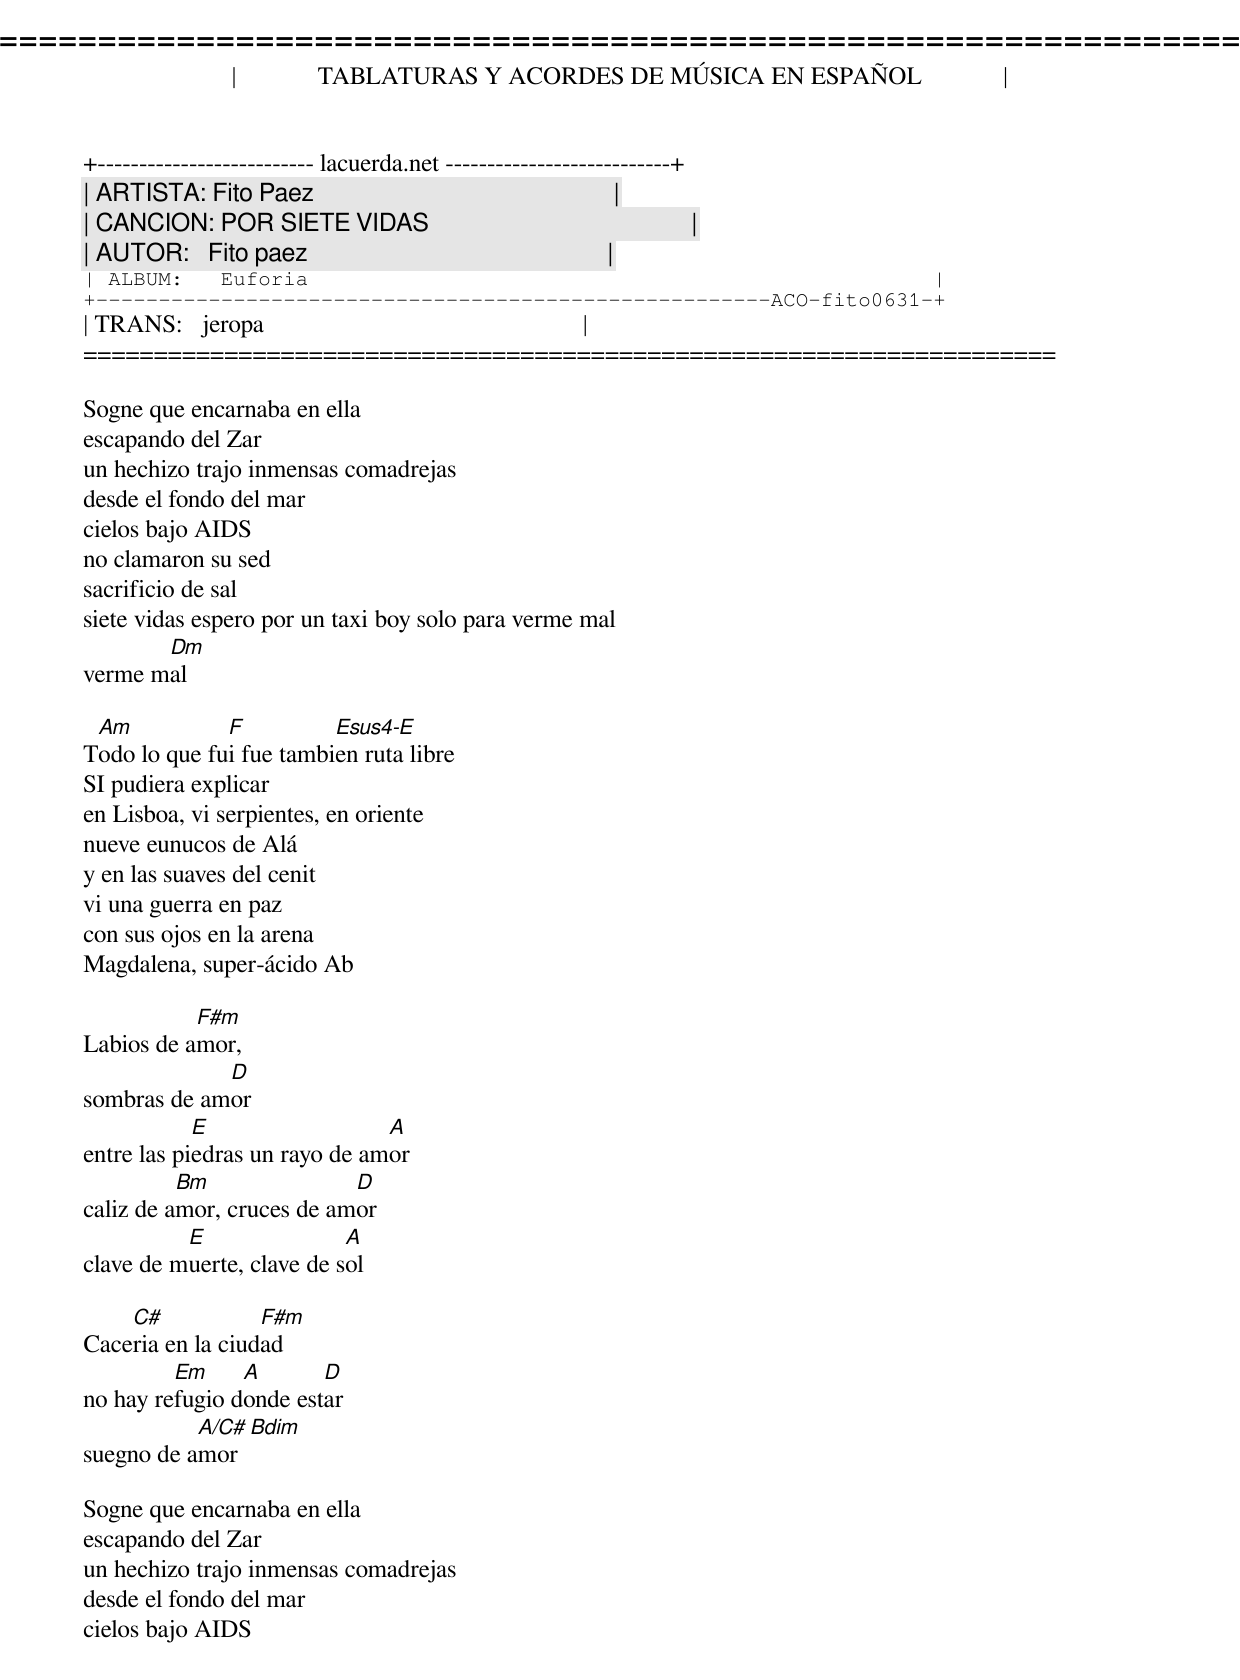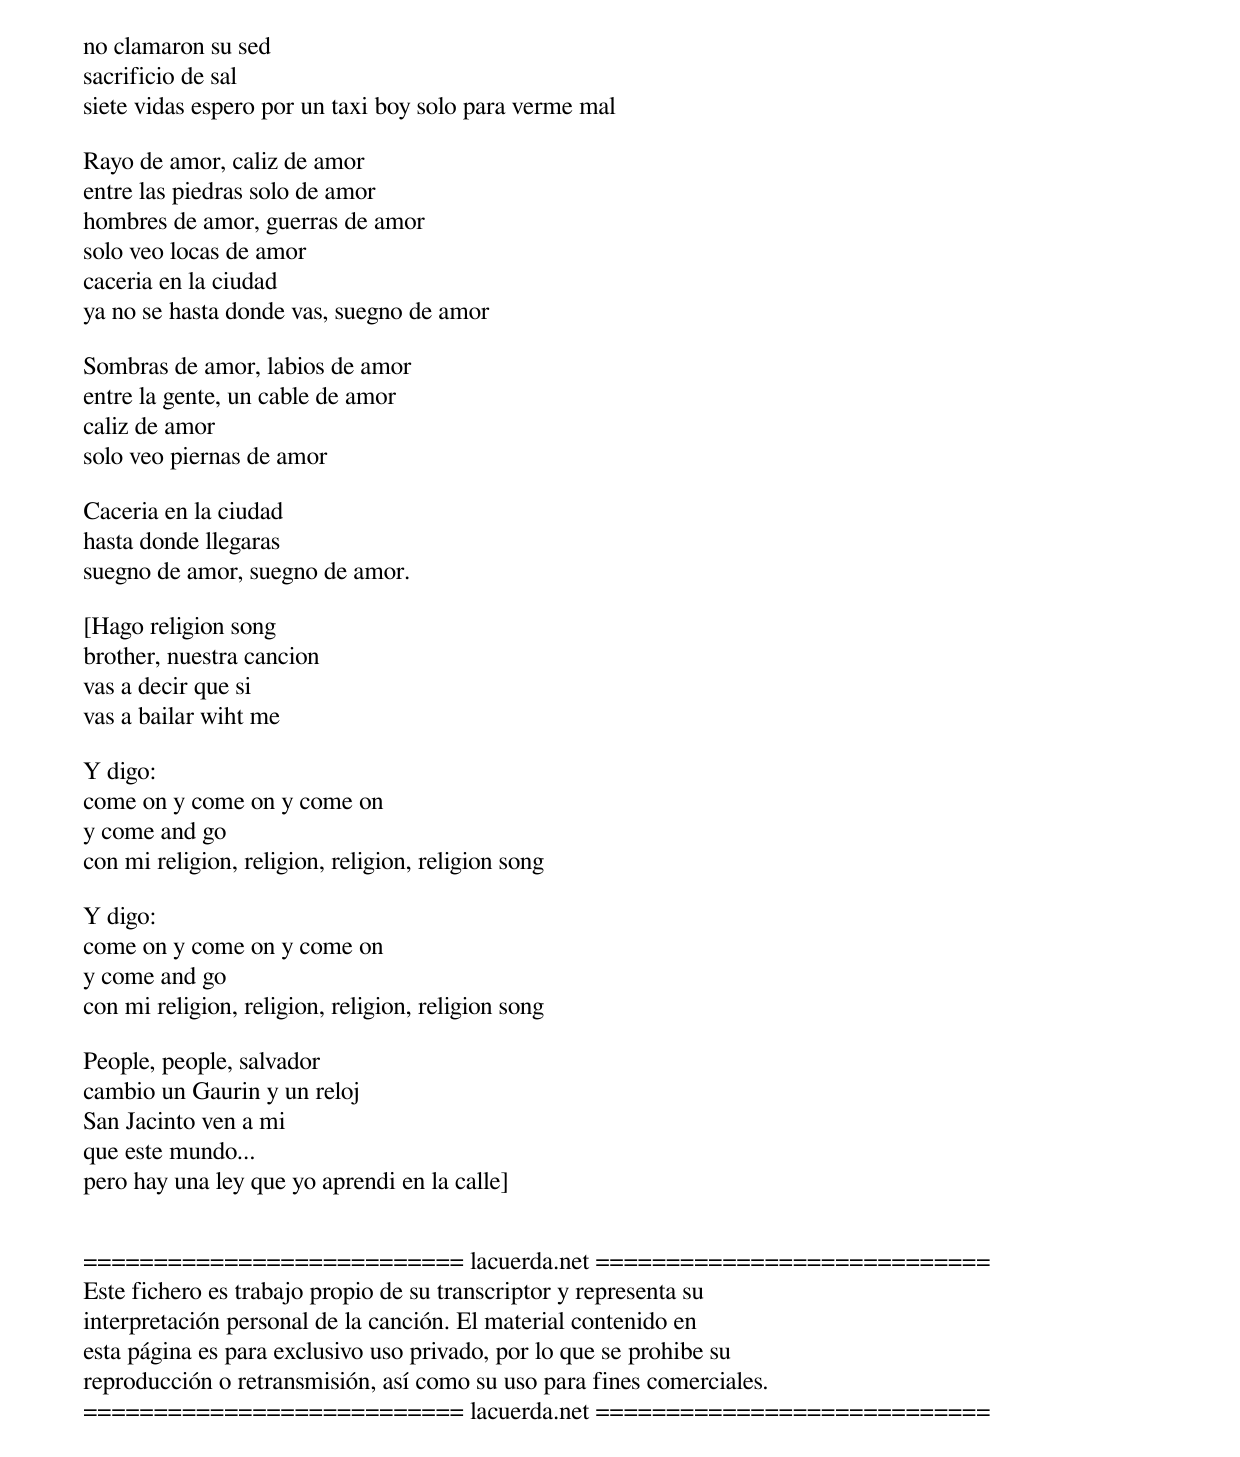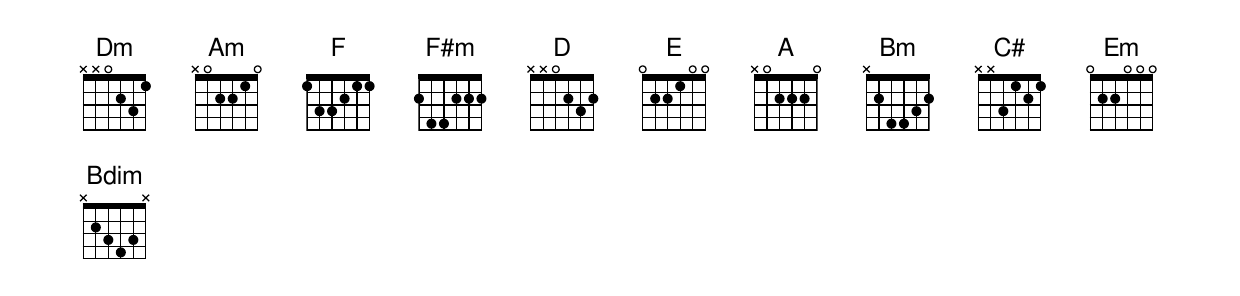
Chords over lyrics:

=====================================================================
|             TABLATURAS Y ACORDES DE MÚSICA EN ESPAÑOL             |
+-------------------------- lacuerda.net ---------------------------+
| ARTISTA: Fito Paez                                                |
| CANCION: POR SIETE VIDAS                                          |
| AUTOR:   Fito paez                                                |
| ALBUM:   Euforia                                                  |
+------------------------------------------------------ACO-fito0631-+
| TRANS:   jeropa                                                   |
=====================================================================

Sogne que encarnaba en ella
escapando del Zar
un hechizo trajo inmensas comadrejas
desde el fondo del mar
cielos bajo AIDS
no clamaron su sed
sacrificio de sal
siete vidas espero por un taxi boy solo para verme mal
       Dm
verme mal

 Am           F          Esus4-E
Todo lo que fui fue tambien ruta libre
SI pudiera explicar
en Lisboa, vi serpientes, en oriente
nueve eunucos de Alá
y en las suaves del cenit
vi una guerra en paz
con sus ojos en la arena
Magdalena, super-ácido Ab

           F#m
Labios de amor,
             D
sombras de amor
            E                  A
entre las piedras un rayo de amor
          Bm               D
caliz de amor, cruces de amor
          E                A
clave de muerte, clave de sol

    C#            F#m
Caceria en la ciudad
         Em     A       D
no hay refugio donde estar
           A/C# Bdim
suegno de amor

Sogne que encarnaba en ella
escapando del Zar
un hechizo trajo inmensas comadrejas
desde el fondo del mar
cielos bajo AIDS
no clamaron su sed
sacrificio de sal
siete vidas espero por un taxi boy solo para verme mal

Rayo de amor, caliz de amor
entre las piedras solo de amor
hombres de amor, guerras de amor
solo veo locas de amor
caceria en la ciudad
ya no se hasta donde vas, suegno de amor

Sombras de amor, labios de amor
entre la gente, un cable de amor
caliz de amor
solo veo piernas de amor

Caceria en la ciudad
hasta donde llegaras
suegno de amor, suegno de amor.

[Hago religion song
brother, nuestra cancion
vas a decir que si
vas a bailar wiht me

Y digo:
come on y come on y come on
y come and go
con mi religion, religion, religion, religion song

Y digo:
come on y come on y come on
y come and go
con mi religion, religion, religion, religion song

People, people, salvador
cambio un Gaurin y un reloj
San Jacinto ven a mi
que este mundo...
pero hay una ley que yo aprendi en la calle]


=========================== lacuerda.net ============================
Este fichero es trabajo propio de su transcriptor y representa su
interpretación personal de la canción. El material contenido en
esta página es para exclusivo uso privado, por lo que se prohibe su
reproducción o retransmisión, así como su uso para fines comerciales.
=========================== lacuerda.net ============================
